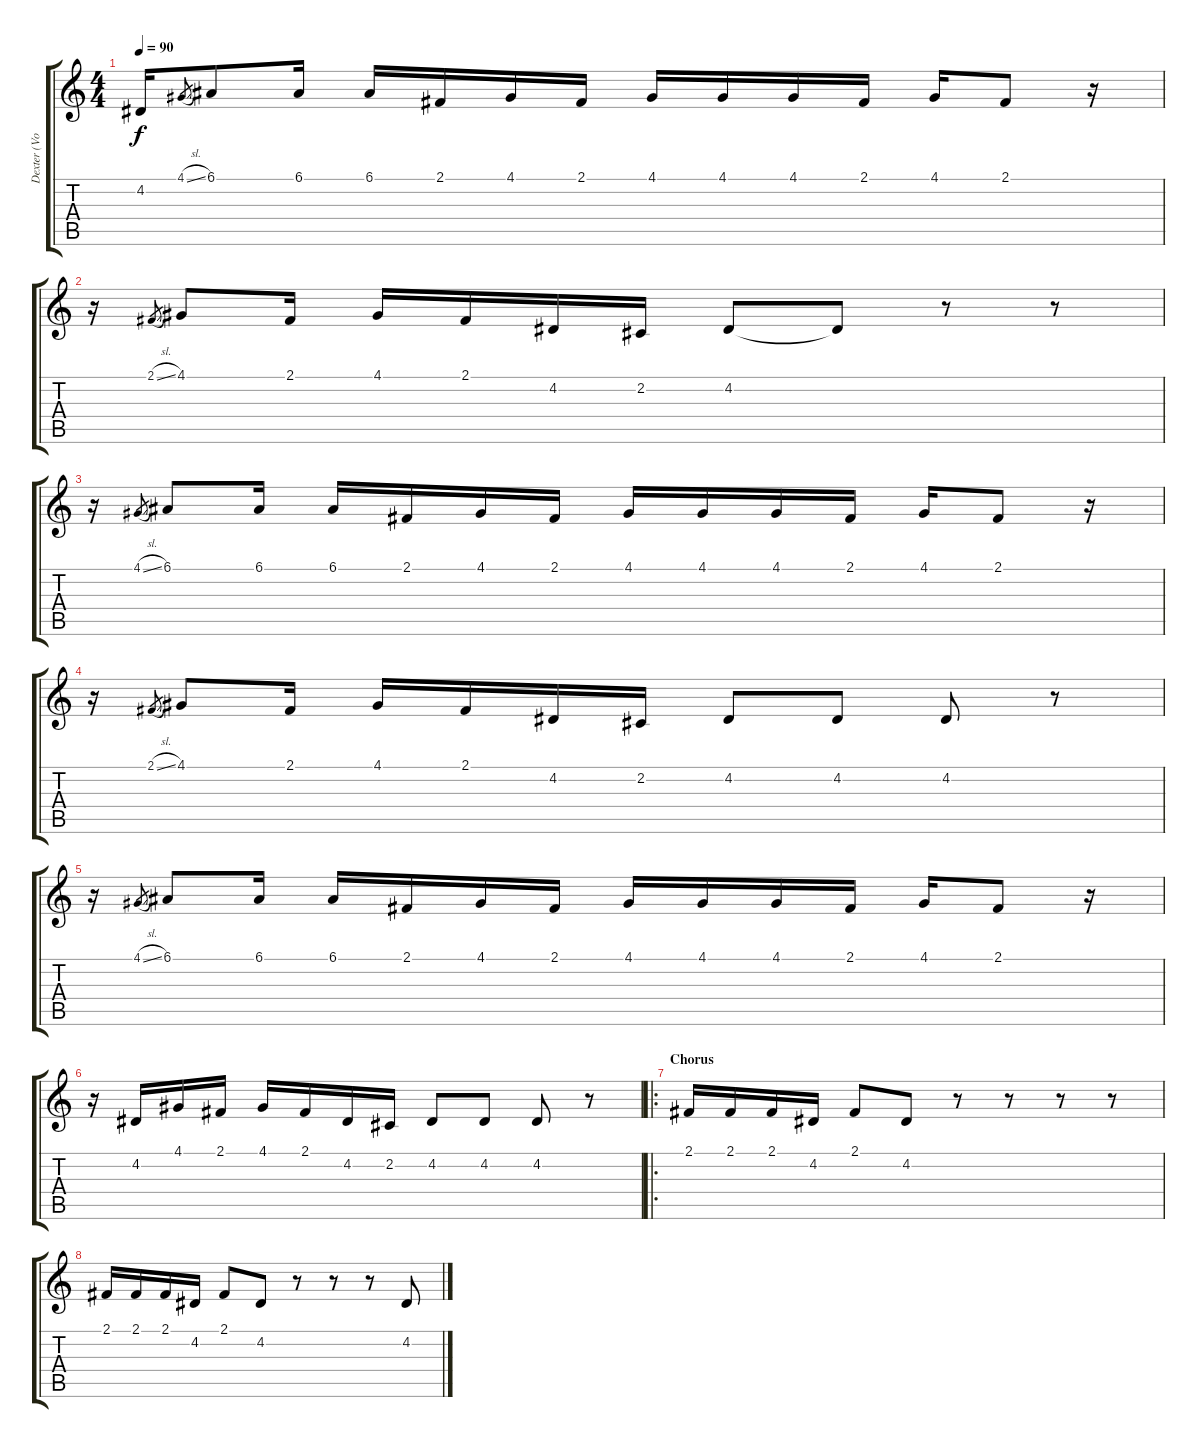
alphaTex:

\track ("Dexter (Vocals)" "Dexter (Vo") {instrument oboe}
\staff {score tabs}
\tuning (E4 B3 G3 D3 A2 E2) {hide}
\ts (4 4)
\tempo 90
\clef g2
\ks c
4.2.16{dy f} 4.1{sl}.8{gr} 6.1.8 6.1.16 6.1.16 2.1.16 4.1.16 2.1.16 4.1.16 4.1.16 4.1.16 2.1.16 4.1.16 2.1.8 r.16 |
r.16 2.1{sl}.8{gr} 4.1.8 2.1.16 4.1.16 2.1.16 4.2.16 2.2.16 4.2.8 4.2{t}.8 r.8 r.8 |
r.16 4.1{sl}.8{gr} 6.1.8 6.1.16 6.1.16 2.1.16 4.1.16 2.1.16 4.1.16 4.1.16 4.1.16 2.1.16 4.1.16 2.1.8 r.16 |
r.16 2.1{sl}.8{gr} 4.1.8 2.1.16 4.1.16 2.1.16 4.2.16 2.2.16 4.2.8 4.2.8 4.2.8 r.8 |
r.16 4.1{sl}.8{gr} 6.1.8 6.1.16 6.1.16 2.1.16 4.1.16 2.1.16 4.1.16 4.1.16 4.1.16 2.1.16 4.1.16 2.1.8 r.16 |
r.16 4.2.16 4.1.16 2.1.16 4.1.16 2.1.16 4.2.16 2.2.16 4.2.8 4.2.8 4.2.8 r.8 |
\ro
\section ("" "Chorus")
2.1.16 2.1.16 2.1.16 4.2.16 2.1.8 4.2.8 r.8 r.8 r.8 r.8 |
2.1.16 2.1.16 2.1.16 4.2.16 2.1.8 4.2.8 r.8 r.8 r.8 4.2.8
